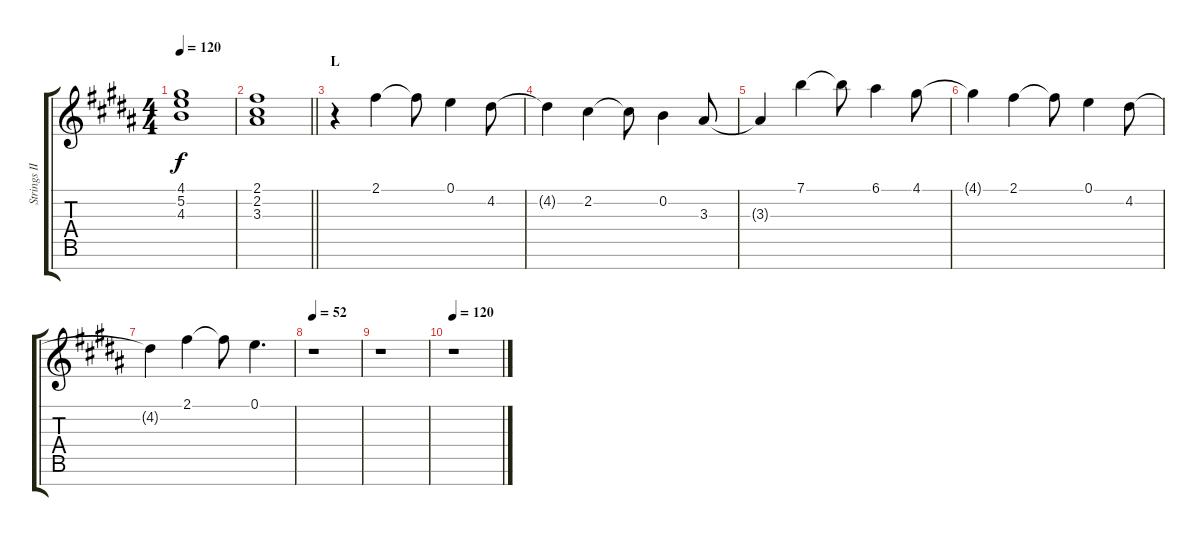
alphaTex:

\track ("Strings II" "Strings II") {instrument stringensemble1}
\staff {score tabs}
\tuning (E5 B4 G4 D4 A3 E3 B2) {hide}
\ts (4 4)
\tempo 120
\clef g2
\ks b
(4.1 5.2 4.3).1{dy f} |
\barLineRight lightlight
(2.1 2.2 3.3).1 |
\section ("" "L")
r.4 2.1.4 2.1{t}.8 0.1.4 4.2.8 |
4.2{t}.4 2.2.4 2.2{t}.8 0.2.4 3.3.8 |
3.3{t}.4 7.1.4 7.1{t}.8 6.1.4 4.1.8 |
4.1{t}.4 2.1.4 2.1{t}.8 0.1.4 4.2.8 |
4.2{t}.4 2.1.4 2.1{t}.8 0.1.4{d} |
\tempo 52
r.1 |
r.1 |
\tempo 120
r.1
